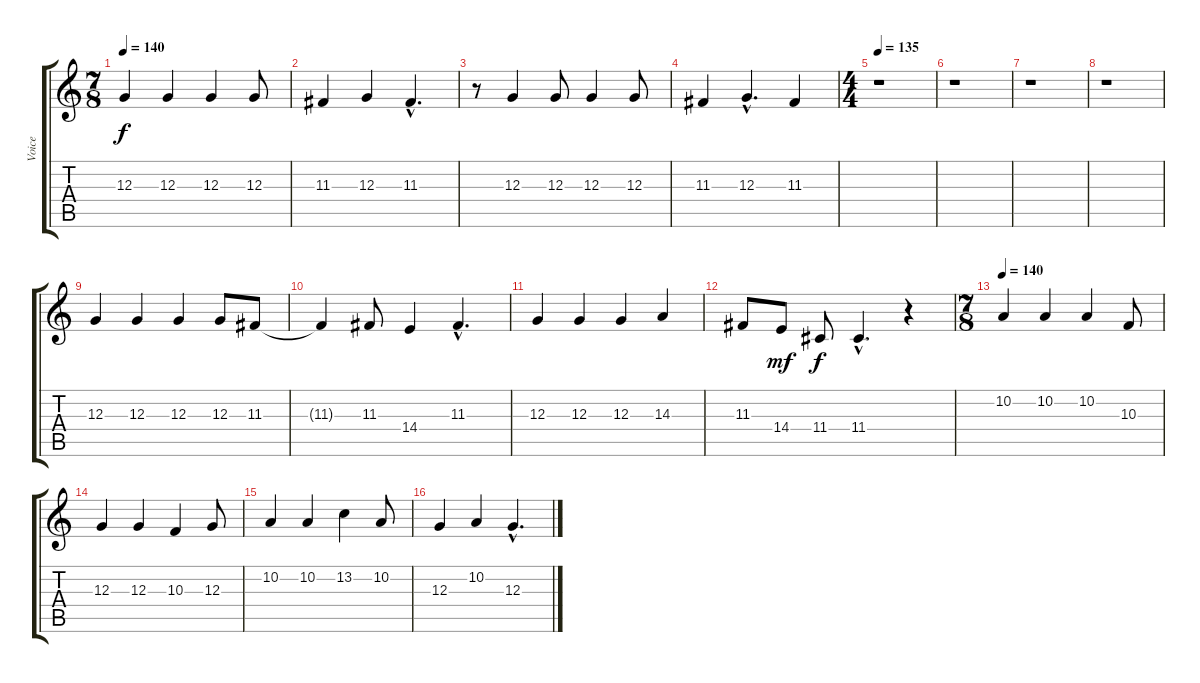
\track ("Voice" "Voice") {instrument flute}
\staff {score tabs}
\tuning (E4 B3 G3 D3 A2 E2) {hide}
\ts (7 8)
\tempo 140
\clef g2
\ks c
12.3.4{dy f} 12.3.4 12.3.4 12.3.8 |
11.3.4 12.3.4 11.3{hac}.4{d} |
r.8 12.3.4 12.3.8 12.3.4 12.3.8 |
11.3.4 12.3{hac}.4{d} 11.3.4 |
\ts (4 4)
\tempo 135
r.1 |
r.1 |
r.1 |
r.1 |
12.3.4 12.3.4 12.3.4 12.3.8 11.3.8 |
11.3{t}.4 11.3.8 14.4.4 11.3{hac}.4{d} |
12.3.4 12.3.4 12.3.4 14.3.4 |
11.3.8 14.4.8{dy mf} 11.4.8{dy f} 11.4{hac}.4{d} r.4 |
\ts (7 8)
\tempo 140
10.2.4 10.2.4 10.2.4 10.3.8 |
12.3.4 12.3.4 10.3.4 12.3.8 |
10.2.4 10.2.4 13.2.4 10.2.8 |
12.3.4 10.2.4 12.3{hac}.4{d}
